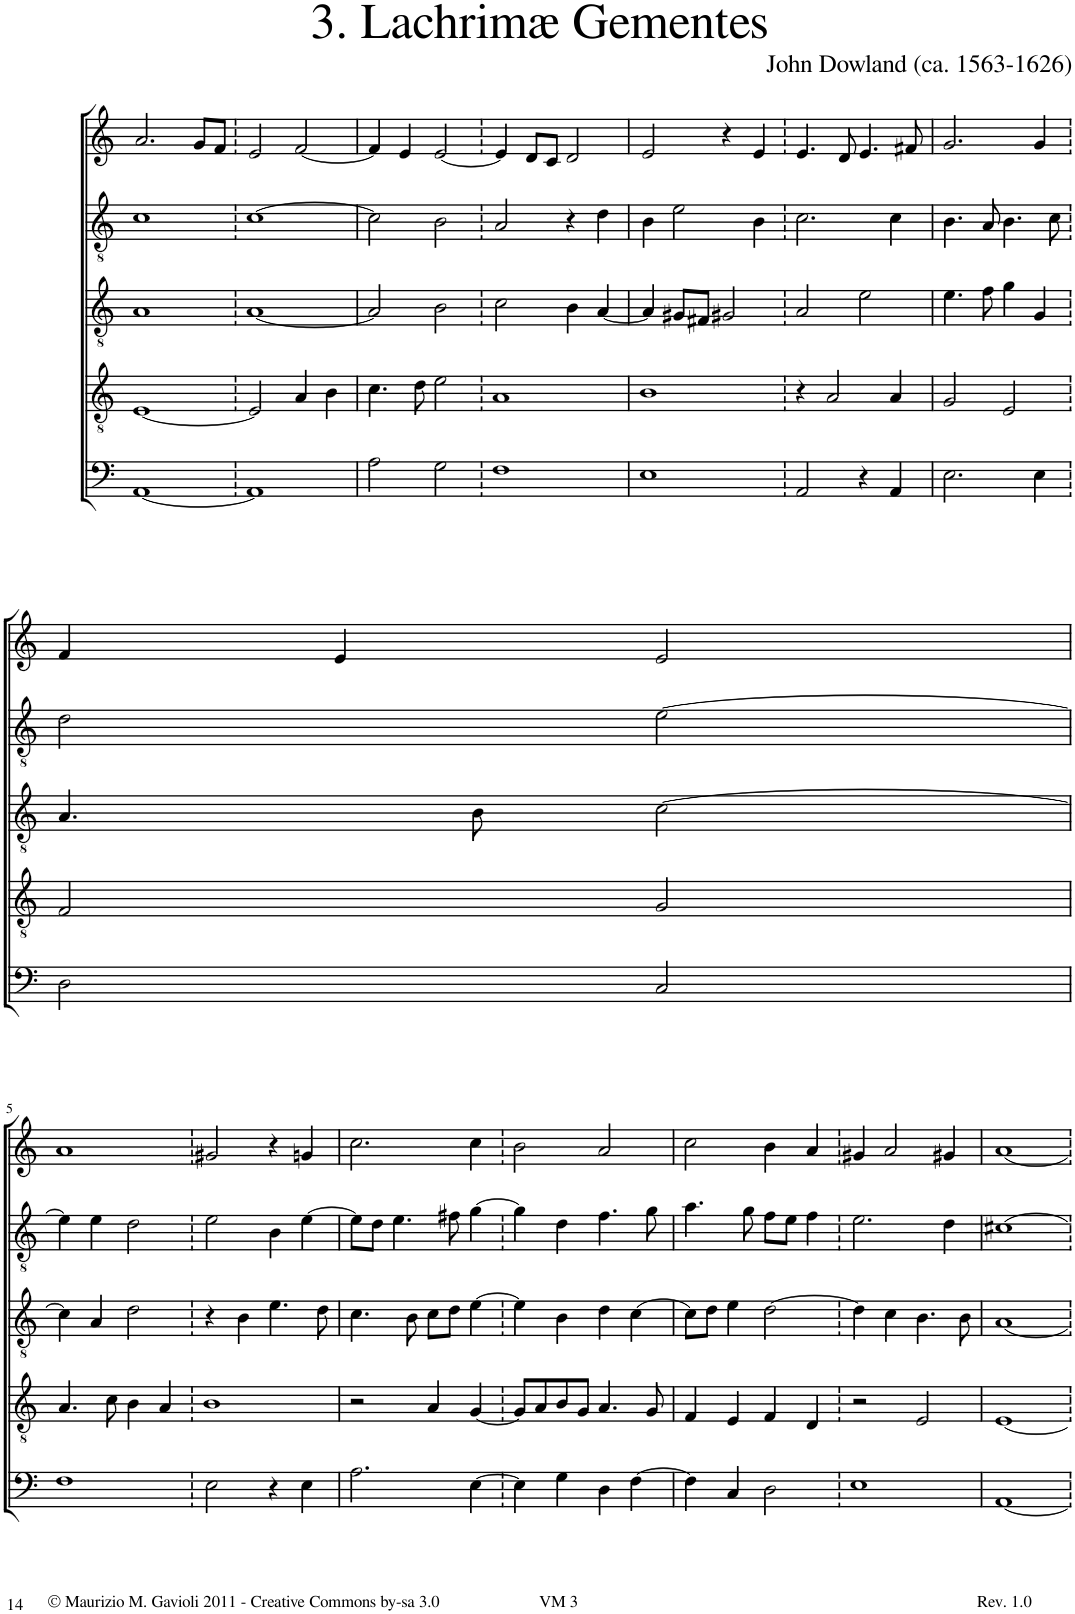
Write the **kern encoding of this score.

**kern	**kern	**kern	**kern	**kern
*part5	*part4	*part3	*part2	*part1
*staff5	*staff4	*staff3	*staff2	*staff1
*I"Bassus	*I"Quintus	*I"Tenor	*I"Altus	*I"Cantus
!!LO:PB:g=z
*clefF4	*clefGv2	*clefGv2	*clefGv2	*clefG2
*k[]	*k[]	*k[]	*k[]	*k[]
*M2/2	*M2/2	*M2/2	*M2/2	*M2/2
=1!|:	=1!|:	=1!|:	=1!|:	=1!|:
[1AA	[1E	1A	1c	2.a/
.	.	.	.	8g/L
.	.	.	.	8f/J
=1X50	=1X50	=1X50	=1X50	=1X50
1AA]	2E/]	[1A	[1c	2e/
.	4A/	.	.	[2f/
.	4B\	.	.	.
=2	=2	=2	=2	=2
2A\	4.c\	2A/]	2c\]	4f/]
.	.	.	.	4e/
.	8d\	.	.	.
2G\	2e\	2B\	2B\	[2e/
=2X51	=2X51	=2X51	=2X51	=2X51
1F	1A	2c\	2A/	4e/]
.	.	.	.	8d/L
.	.	.	.	8c/J
.	.	4B\	4r	2d/
.	.	[4A/	4d\	.
=3	=3	=3	=3	=3
1E	1B	4A/]	4B\	2e/
.	.	8G#X/L	2e\	.
.	.	8F#X/J	.	.
.	.	2G#X/	.	4r
.	.	.	4B\	4e/
=3X52	=3X52	=3X52	=3X52	=3X52
2AA/	4r	2A/	2.c\	4.e/
.	2A/	.	.	.
.	.	.	.	8d/
4r	.	2e\	.	4.e/
4AA/	4A/	.	4c\	.
.	.	.	.	8f#X/
=4	=4	=4	=4	=4
2.E\	2G/	4.e\	4.B\	2.g/
.	.	8f\	8A/	.
.	2E/	4g\	4.B\	.
4E\	.	4G/	.	4g/
.	.	.	8c\	.
!!LO:LB:g=z
=4X53	=4X53	=4X53	=4X53	=4X53
2D\	2F/	4.A/	2d\	4f/
.	.	.	.	4e/
.	.	8B\	.	.
2C/	2G/	[2c\	[2e\	2e/
!!LO:LB:g=z
=5	=5	=5	=5	=5
1F	4.A/	4c\]	4e\]	1a
.	.	4A/	4e\	.
.	8c\	.	.	.
.	4B\	2d\	2d\	.
.	4A/	.	.	.
=5X54	=5X54	=5X54	=5X54	=5X54
2E\	1B	4r	2e\	2g#X/
.	.	4B\	.	.
4r	.	4.e\	4B\	4r
4E\	.	.	[4e\	4gn/
.	.	8d\	.	.
=6	=6	=6	=6	=6
2.A\	2r	4.c\	8e\L]	2.cc\
.	.	.	8d\J	.
.	.	.	4.e\	.
.	.	8B\	.	.
.	4A/	8c\L	.	.
.	.	8d\J	8f#X\	.
[4E\	[4G/	[4e\	[4g\	4cc\
=6X55	=6X55	=6X55	=6X55	=6X55
4E\]	8G/L]	4e\]	4g\]	2b\
.	8A/	.	.	.
4G\	8B/	4B\	4d\	.
.	8G/J	.	.	.
4D\	4.A/	4d\	4.f\	2a/
[4F\	.	[4c\	.	.
.	8G/	.	8g\	.
=7	=7	=7	=7	=7
4F\]	4F/	8c\L]	4.a\	2cc\
.	.	8d\J	.	.
4C/	4E/	4e\	.	.
.	.	.	8g\	.
2D\	4F/	[2d\	8f\L	4b\
.	.	.	8e\J	.
.	4D/	.	4f\	4a/
=7X56	=7X56	=7X56	=7X56	=7X56
1E	2r	4d\]	2.e\	4g#X/
.	.	4c\	.	2a/
.	2E/	4.B\	.	.
.	.	.	4d\	4g#X/
.	.	8B\	.	.
=8	=8	=8	=8	=8
[1AA	[1E	[1A	[1c#X	[1a
=	=	=	=	=
*-	*-	*-	*-	*-
